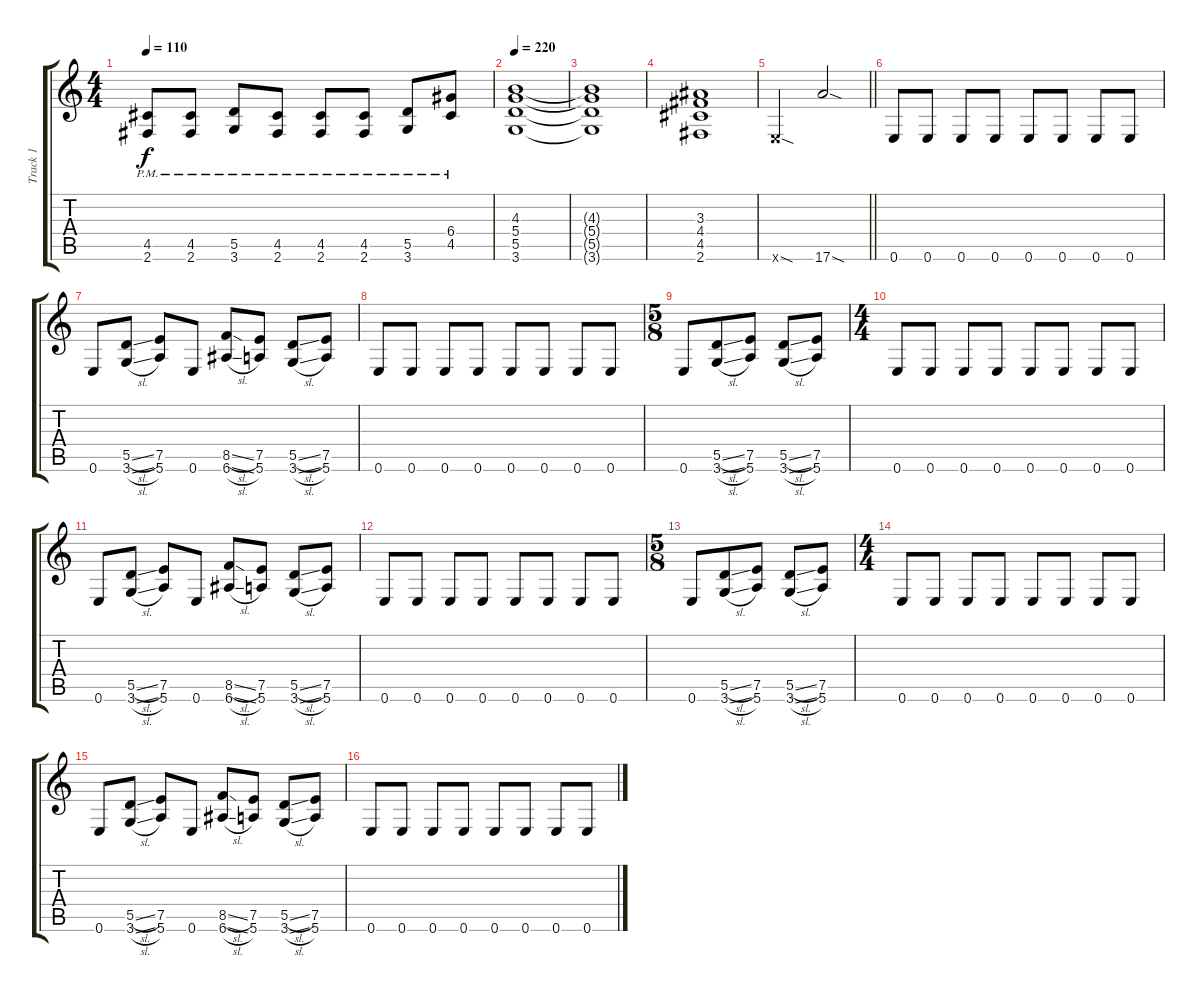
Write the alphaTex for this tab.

\track ("Track 1" "Track 1") {instrument distortionguitar}
\staff {score tabs}
\tuning (E4 B3 G3 D3 A2 E2) {hide}
\ts (4 4)
\tempo 110
\clef g2
\ks c
(4.5{pm} 2.6{pm}).8{dy f} (4.5{pm} 2.6{pm}).8 (5.5{pm} 3.6{pm}).8 (4.5{pm} 2.6{pm}).8 (4.5{pm} 2.6{pm}).8 (4.5{pm} 2.6{pm}).8 (5.5{pm} 3.6{pm}).8 (6.4{pm} 4.5{pm}).8 |
\tempo 220
(4.3 5.4 5.5 3.6).1 |
(4.3{t} 5.4{t} 5.5{t} 3.6{t}).1 |
(3.3 4.4 4.5 2.6).1 |
\barLineRight lightlight
0.6{sod x}.2 17.6{sod}.2 |
0.6.8 0.6.8 0.6.8 0.6.8 0.6.8 0.6.8 0.6.8 0.6.8 |
0.6.8 (5.5{sl} 3.6{sl}).8 (7.5 5.6).8 0.6.8 (8.5{sl} 6.6{sl}).8 (7.5 5.6).8 (5.5{sl} 3.6{sl}).8 (7.5 5.6).8 |
0.6.8 0.6.8 0.6.8 0.6.8 0.6.8 0.6.8 0.6.8 0.6.8 |
\ts (5 8)
0.6.8 (5.5{sl} 3.6{sl}).8 (7.5 5.6).8 (5.5{sl} 3.6{sl}).8 (7.5 5.6).8 |
\ts (4 4)
0.6.8 0.6.8 0.6.8 0.6.8 0.6.8 0.6.8 0.6.8 0.6.8 |
0.6.8 (5.5{sl} 3.6{sl}).8 (7.5 5.6).8 0.6.8 (8.5{sl} 6.6{sl}).8 (7.5 5.6).8 (5.5{sl} 3.6{sl}).8 (7.5 5.6).8 |
0.6.8 0.6.8 0.6.8 0.6.8 0.6.8 0.6.8 0.6.8 0.6.8 |
\ts (5 8)
0.6.8 (5.5{sl} 3.6{sl}).8 (7.5 5.6).8 (5.5{sl} 3.6{sl}).8 (7.5 5.6).8 |
\ts (4 4)
0.6.8 0.6.8 0.6.8 0.6.8 0.6.8 0.6.8 0.6.8 0.6.8 |
0.6.8 (5.5{sl} 3.6{sl}).8 (7.5 5.6).8 0.6.8 (8.5{sl} 6.6{sl}).8 (7.5 5.6).8 (5.5{sl} 3.6{sl}).8 (7.5 5.6).8 |
0.6.8 0.6.8 0.6.8 0.6.8 0.6.8 0.6.8 0.6.8 0.6.8
